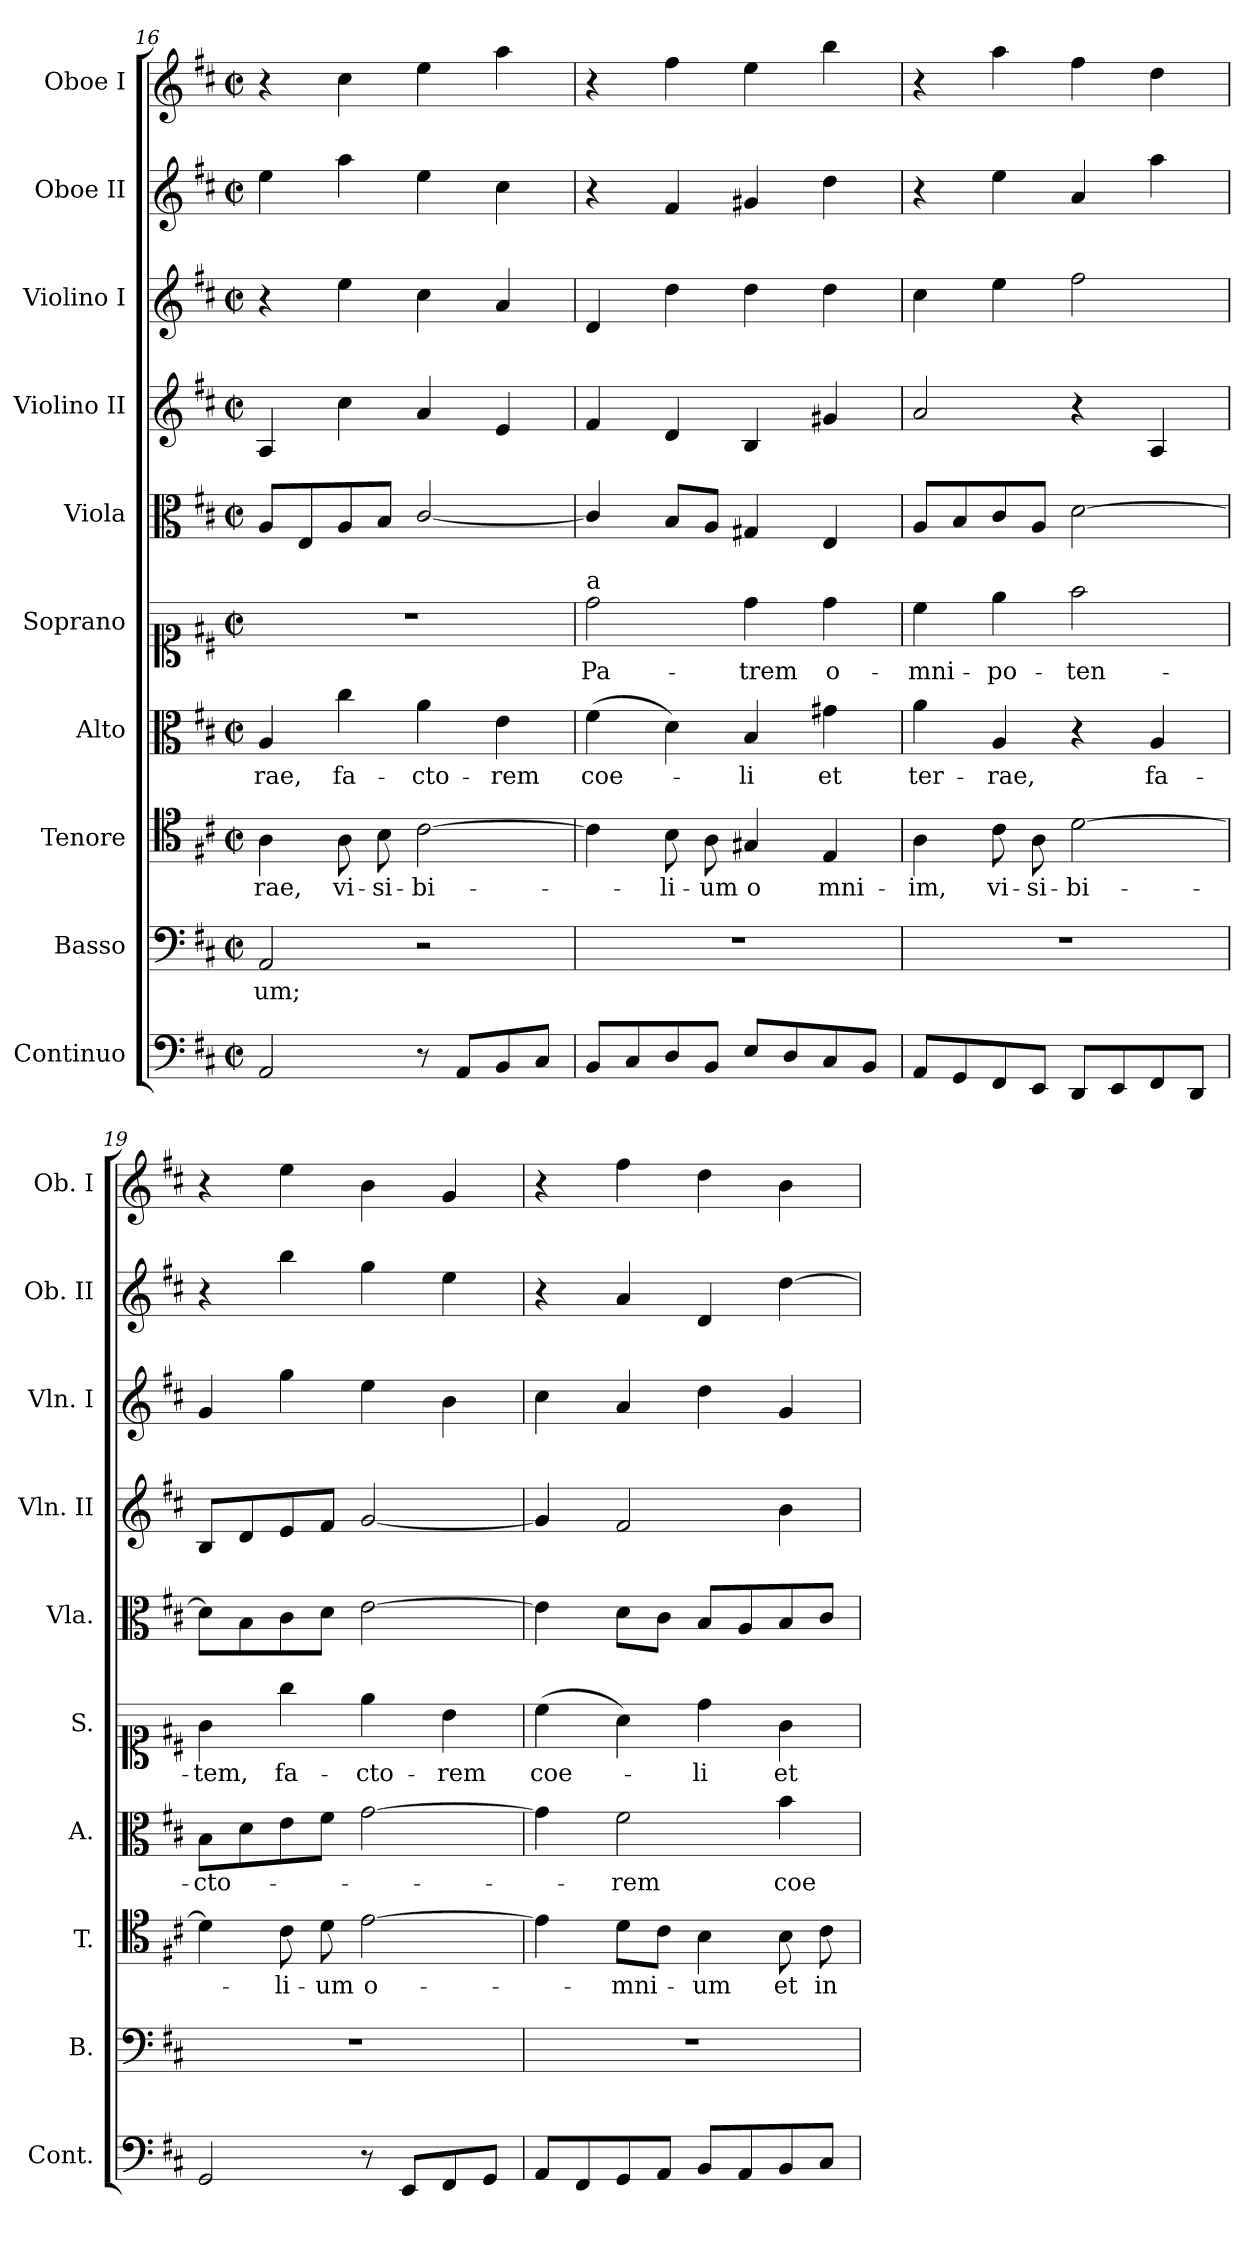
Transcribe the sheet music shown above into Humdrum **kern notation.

**kern	**kern	**text	**kern	**text	**kern	**text	**kern	**text	**kern	**kern	**kern	**kern	**kern
*part10	*part9	*part9	*part8	*part8	*part7	*part7	*part6	*part6	*part5	*part4	*part3	*part2	*part1
*staff10	*staff9	*staff9	*staff8	*staff8	*staff7	*staff7	*staff6	*staff6	*staff5	*staff4	*staff3	*staff2	*staff1
*I"Continuo	*I"Basso	*	*I"Tenore	*	*I"Alto	*	*I"Soprano	*	*I"Viola	*I"Violino II	*I"Violino I	*I"Oboe II	*I"Oboe I
*I'Cont.	*I'B.	*	*I'T.	*	*I'A.	*	*I'S.	*	*I'Vla.	*I'Vln. II	*I'Vln. I	*I'Ob. II	*I'Ob. I
*clefF4	*clefF4	*	*clefC4	*	*clefC3	*	*clefC1	*	*clefC3	*clefG2	*clefG2	*clefG2	*clefG2
*k[f#c#]	*k[f#c#]	*	*k[f#c#]	*	*k[f#c#]	*	*k[f#c#]	*	*k[f#c#]	*k[f#c#]	*k[f#c#]	*k[f#c#]	*k[f#c#]
*M2/2	*M2/2	*	*M2/2	*	*M2/2	*	*M2/2	*	*M2/2	*M2/2	*M2/2	*M2/2	*M2/2
*met(c|)	*met(c|)	*	*met(c|)	*	*met(c|)	*	*met(c|)	*	*met(c|)	*met(c|)	*met(c|)	*met(c|)	*met(c|)
=16	=16	=16	=16	=16	=16	=16	=16	=16	=16	=16	=16	=16	=16
2AA/	2AA/	-um;	4A\	-rae,	4A/	-rae,	1r	.	8A/L	4A/	4r	4ee\	4r
.	.	.	.	.	.	.	.	.	8E/	.	.	.	.
.	.	.	8A\	vi-	4cc#\	fa-	.	.	8A/	4cc#\	4ee\	4aa\	4cc#\
.	.	.	8B\	-si-	.	.	.	.	8B/J	.	.	.	.
8r	2r	.	[2c#\	-bi-	4a\	-cto-	.	.	[2c#/	4a/	4cc#\	4ee\	4ee\
8AA/L	.	.	.	.	.	.	.	.	.	.	.	.	.
8BB/	.	.	.	.	4e\	-rem	.	.	.	4e/	4a/	4cc#\	4aa\
8C#/J	.	.	.	.	.	.	.	.	.	.	.	.	.
=17	=17	=17	=17	=17	=17	=17	=17	=17	=17	=17	=17	=17	=17
!	!	!	!	!	!	!	!LO:TX:a:t=a	!	!	!	!	!	!
8BB/L	1r	.	4c#\]	.	(4f#\	coe-	2dd\	Pa-	4c#/]	4f#/	4d/	4r	4r
8C#/	.	.	.	.	.	.	.	.	.	.	.	.	.
8D/	.	.	8B\	-li-	4d\)	.	.	.	8B/L	4d/	4dd\	4f#/	4ff#\
8BB/J	.	.	8A\	-um	.	.	.	.	8A/J	.	.	.	.
8E/L	.	.	4G#X/	o	4B/	-li	4dd\	-trem	4G#X/	4B/	4dd\	4g#X/	4ee\
8D/	.	.	.	.	.	.	.	.	.	.	.	.	.
8C#/	.	.	4E/	-mni-	4g#X\	et	4dd\	o-	4E/	4g#X/	4dd\	4dd\	4bb\
8BB/J	.	.	.	.	.	.	.	.	.	.	.	.	.
=18	=18	=18	=18	=18	=18	=18	=18	=18	=18	=18	=18	=18	=18
8AA/L	1r	.	4A\	-im,	4a\	ter-	4cc#\	-mni-	8A/L	2a/	4cc#\	4r	4r
8GG/	.	.	.	.	.	.	.	.	8B/	.	.	.	.
8FF#/	.	.	8c#\	vi-	4A/	-rae,	4ee\	-po-	8c#/	.	4ee\	4ee\	4aa\
8EE/J	.	.	8A\	-si-	.	.	.	.	8A/J	.	.	.	.
8DD/L	.	.	[2d\	-bi-	4r	.	2ff#\	-ten-	[2d\	4r	2ff#\	4a/	4ff#\
8EE/	.	.	.	.	.	.	.	.	.	.	.	.	.
8FF#/	.	.	.	.	4A/	fa-	.	.	.	4A/	.	4aa\	4dd\
8DD/J	.	.	.	.	.	.	.	.	.	.	.	.	.
=19	=19	=19	=19	=19	=19	=19	=19	=19	=19	=19	=19	=19	=19
2GG/	1r	.	4d\]	.	8B\L	-cto-	4g\	-tem,	8d\L]	8B/L	4g/	4r	4r
.	.	.	.	.	8d\	.	.	.	8B\	8d/	.	.	.
.	.	.	8c#\	-li-	8e\	.	4gg\	fa-	8c#\	8e/	4gg\	4bb\	4ee\
.	.	.	8d\	-um	8f#\J	.	.	.	8d\J	8f#/J	.	.	.
8r	.	.	[2e\	o-	[2g\	.	4ee\	-cto-	[2e\	[2g/	4ee\	4gg\	4b\
8EE/L	.	.	.	.	.	.	.	.	.	.	.	.	.
8FF#/	.	.	.	.	.	.	4b\	-rem	.	.	4b\	4ee\	4g/
8GG/J	.	.	.	.	.	.	.	.	.	.	.	.	.
=20	=20	=20	=20	=20	=20	=20	=20	=20	=20	=20	=20	=20	=20
8AA/L	1r	.	4e\]	.	4g\]	.	(4cc#\	coe-	4e\]	4g/]	4cc#\	4r	4r
8FF#/	.	.	.	.	.	.	.	.	.	.	.	.	.
8GG/	.	.	8d\L	-mni-	2f#\	-rem	4a\)	.	8d\L	2f#/	4a/	4a/	4ff#\
8AA/J	.	.	8c#\J	.	.	.	.	.	8c#\J	.	.	.	.
8BB/L	.	.	4B\	-um	.	.	4dd\	-li	8B/L	.	4dd\	4d/	4dd\
8AA/	.	.	.	.	.	.	.	.	8A/	.	.	.	.
8BB/	.	.	8B\	et	4b\	coe-	4g\	et	8B/	4b\	4g/	[4dd\	4b\
8C#/J	.	.	8c#\	in-	.	.	.	.	8c#/J	.	.	.	.
=	=	=	=	=	=	=	=	=	=	=	=	=	=
*-	*-	*-	*-	*-	*-	*-	*-	*-	*-	*-	*-	*-	*-
